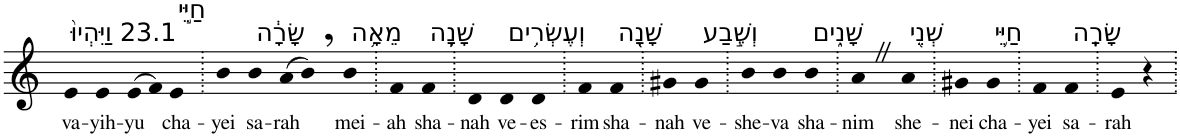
**kern	**text
*part1	*part1
*staff1	*staff1
*I"Piano	*
*I'Pno	*
*clefG2	*
*k[]	*
=1	=1
!LO:TX:a:t=23.1 וַיִּהְיוּ֙	!
!	!LO:LY:b
4e	va-
!	!LO:LY:b
4e	-yih-
!	!LO:LY:b
(>8e	-yu
8f)	.
!LO:TX:a:t=חַיֵּ֣י	!
!	!LO:LY:b
4e	cha-
=2.	=2.
!	!LO:LY:b
4b	-yei
!LO:TX:a:t=שָׂרָ֔ה	!
!	!LO:LY:b
4b	sa-
!	!LO:LY:b
(>8a	-rah
8b,)	.
!LO:TX:a:t=מֵאָ֥ה	!
!	!LO:LY:b
4b	mei-
=3.	=3.
!	!LO:LY:b
4f	-ah
!LO:TX:a:t=שָׁנָ֛ה	!
!	!LO:LY:b
4f	sha-
=4.	=4.
!	!LO:LY:b
4d	-nah
!LO:TX:a:t=וְעֶשְׂרִ֥ים	!
!	!LO:LY:b
4d	ve-
!	!LO:LY:b
4d	-es-
=5.	=5.
!	!LO:LY:b
4f	-rim
!LO:TX:a:t=שָׁנָ֖ה	!
!	!LO:LY:b
4f	sha-
=6.	=6.
!	!LO:LY:b
4g#X	-nah
!LO:TX:a:t=וְשֶׁ֣בַע	!
!	!LO:LY:b
4g#	ve-
=7.	=7.
!	!LO:LY:b
4b	-she-
!	!LO:LY:b
4b	-va
!LO:TX:a:t=שָׁנִ֑ים	!
!	!LO:LY:b
4b	sha-
=8.	=8.
!	!LO:LY:b
4aZ	-nim
!LO:TX:a:t=שְׁנֵ֖י	!
!	!LO:LY:b
4a	she-
=9.	=9.
!	!LO:LY:b
4g#X	-nei
!LO:TX:a:t=חַיֵּ֥י	!
!	!LO:LY:b
4g#	cha-
=10.	=10.
!	!LO:LY:b
4f	-yei
!LO:TX:a:t=שָׂרָֽה	!
!	!LO:LY:b
4f	sa-
=11.	=11.
!	!LO:LY:b
4e	-rah
4r	.
=.	=.
*-	*-
